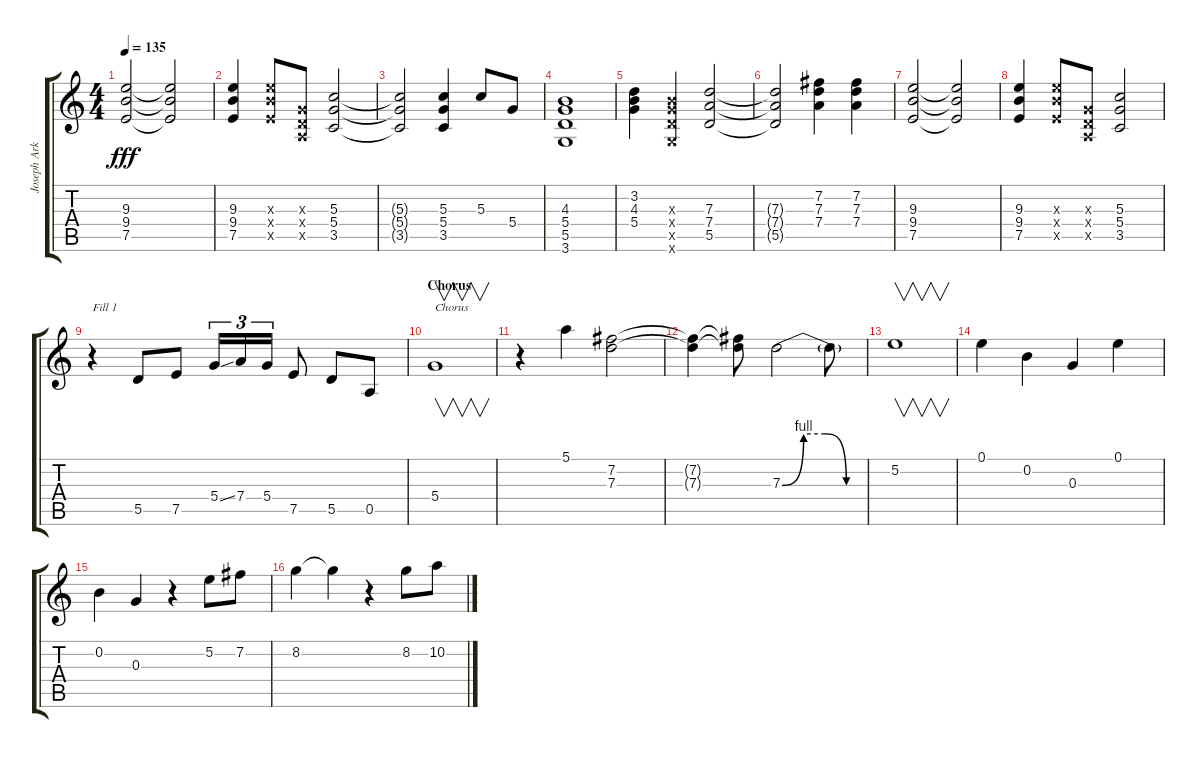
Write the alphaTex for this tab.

\track ("Joseph Arkansas" "Joseph Ark") {instrument acousticguitarsteel}
\staff {score tabs}
\tuning (E4 B3 G3 D3 A2 E2) {hide}
\ts (4 4)
\tempo 135
\clef g2
\ks c
(9.3 9.4 7.5).2{dy fff} (9.3{t} 9.4{t} 7.5{t}).2 |
(9.3 9.4 7.5).4 (9.3{x} 9.4{x} 7.5{x}).8 (0.3{x} 0.4{x} 0.5{x}).8 (5.3 5.4 3.5).2 |
(5.3{t} 5.4{t} 3.5{t}).2 (5.3 5.4 3.5).4 5.3.8 5.4.8 |
(4.3 5.4 5.5 3.6).1 |
(3.2 4.3 5.4).4 (4.3{x} 5.4{x} 5.5{x} 3.6{x}).4 (7.3 7.4 5.5).2 |
(7.3{t} 7.4{t} 5.5{t}).2 (7.2 7.3 7.4).4 (7.2 7.3 7.4).4 |
(9.3 9.4 7.5).2 (9.3{t} 9.4{t} 7.5{t}).2 |
(9.3 9.4 7.5).4 (9.3{x} 9.4{x} 7.5{x}).8 (0.3{x} 0.4{x} 0.5{x}).8 (5.3 5.4 3.5).2 |
r.4{txt "Fill 1"} 5.5.8{volume 16} 7.5.8 5.4{ss}.16{tu (3 2)} 7.4.16{tu (3 2)} 5.4.16{tu (3 2)} 7.5.8 5.5.8 0.5.8 |
\section ("" "Chorus")
5.4.1{v txt "Chorus" volume 16} |
r.4 5.1.4 (7.2 7.3).2 |
(7.2{t} 7.3{t}).4 (7.2{t} 7.3{t}).8 7.3{be (custom 0 0 15 4 30 4 45 0 60 0)}.2 7.3{t}.8 |
5.2.1{v} |
0.1.4 0.2.4 0.3.4 0.1.4 |
0.2.4 0.3.4 r.4 5.2.8 7.2.8 |
8.2.4{volume 16} 8.2{t}.4 r.4 8.2.8 10.2.8
